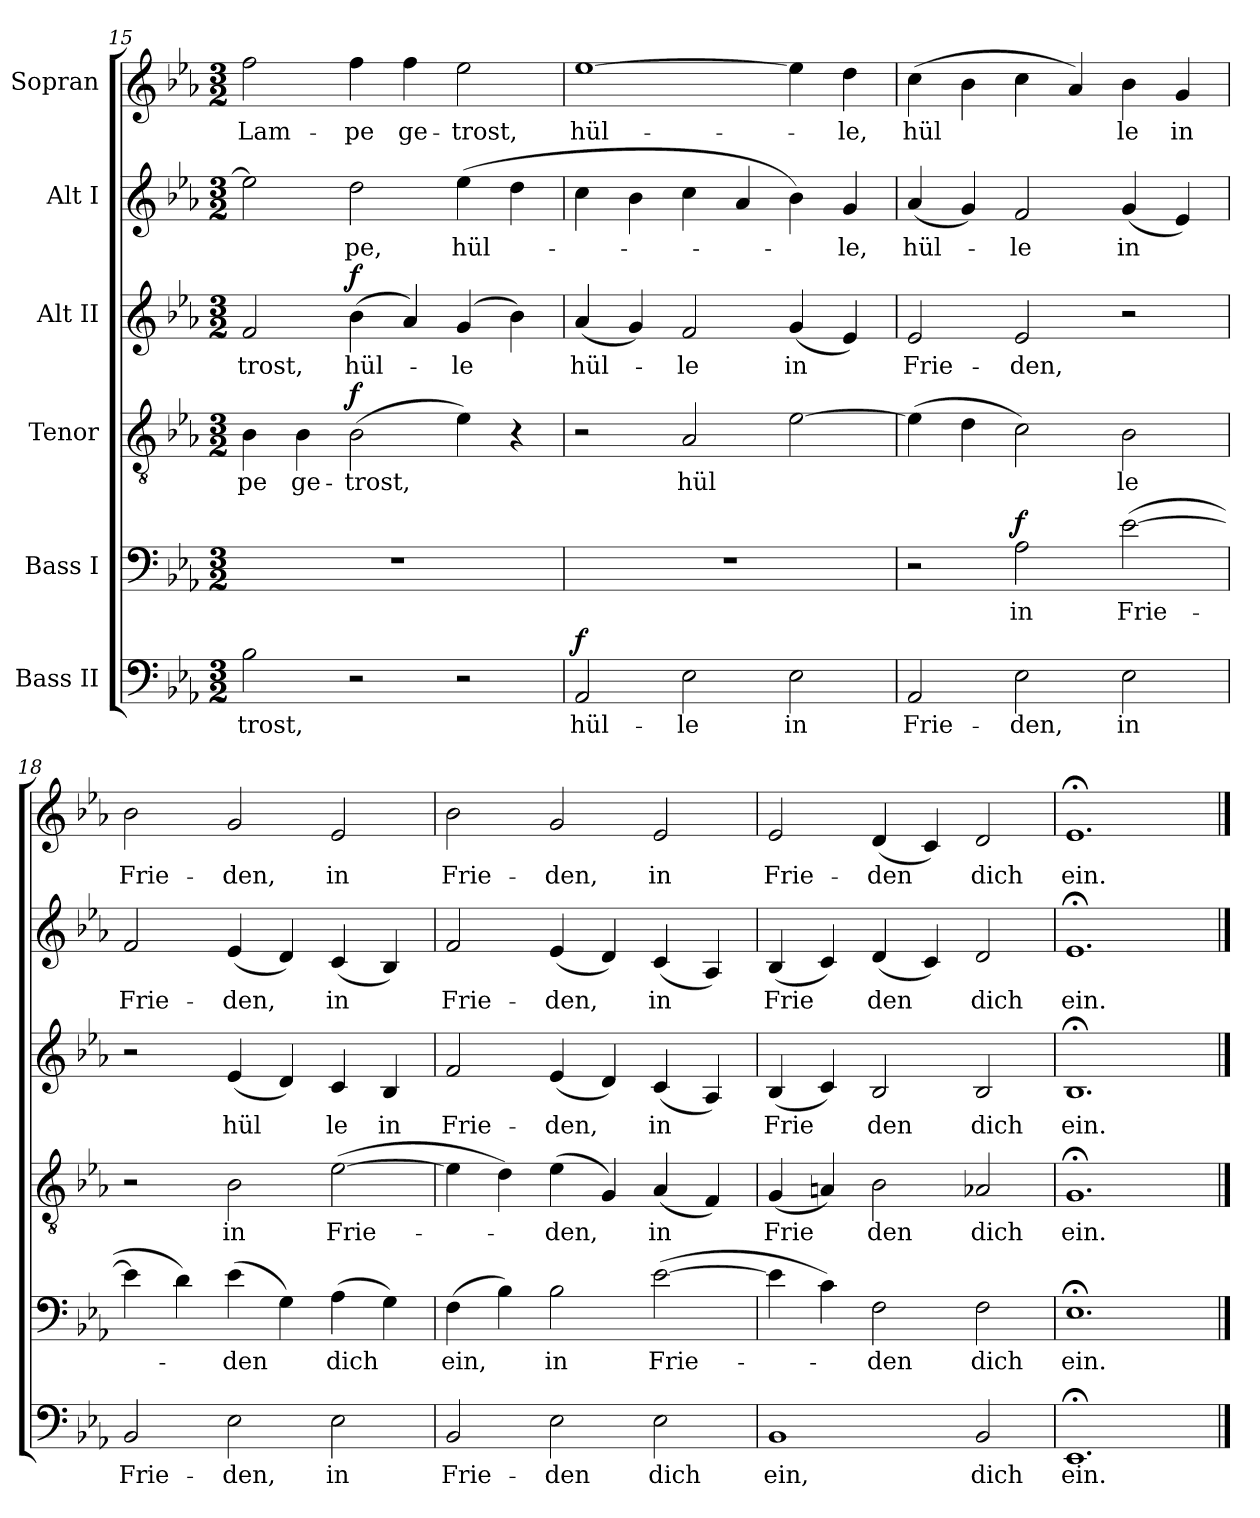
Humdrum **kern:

**kern	**text	**dynam	**kern	**text	**dynam	**kern	**text	**dynam	**kern	**text	**dynam	**kern	**text	**kern	**text
*part6	*part6	*part6	*part5	*part5	*part5	*part4	*part4	*part4	*part3	*part3	*part3	*part2	*part2	*part1	*part1
*staff6	*staff6	*staff6	*staff5	*staff5	*staff5	*staff4	*staff4	*staff4	*staff3	*staff3	*staff3	*staff2	*staff2	*staff1	*staff1
*I"Bass II	*	*	*I"Bass I	*	*	*I"Tenor	*	*	*I"Alt II	*	*	*I"Alt I	*	*I"Sopran	*
*clefF4	*	*	*clefF4	*	*	*clefGv2	*	*	*clefG2	*	*	*clefG2	*	*clefG2	*
*k[b-e-a-]	*	*	*k[b-e-a-]	*	*	*k[b-e-a-]	*	*	*k[b-e-a-]	*	*	*k[b-e-a-]	*	*k[b-e-a-]	*
*E-:	*	*	*E-:	*	*	*E-:	*	*	*E-:	*	*	*E-:	*	*E-:	*
*M3/2	*	*	*M3/2	*	*	*M3/2	*	*	*M3/2	*	*	*M3/2	*	*M3/2	*
=15	=15	=15	=15	=15	=15	=15	=15	=15	=15	=15	=15	=15	=15	=15	=15
!	!LO:LY:b	!	!	!	!	!	!LO:LY:b	!	!	!LO:LY:b	!	!	!	!	!LO:LY:b
2B-\	-trost,	.	1.r	.	.	4B-\	-pe	.	2f/	-trost,	.	2ee-\]	.	2ff\	Lam-
!	!	!	!	!	!	!	!LO:LY:b	!	!	!	!	!	!	!	!
.	.	.	.	.	.	4B-\	ge-	.	.	.	.	.	.	.	.
!	!	!	!	!	!	!	!LO:LY:b	!LO:DY:a	!	!LO:LY:b	!LO:DY:a	!	!LO:LY:b	!	!LO:LY:b
2r	.	.	.	.	.	(>2B-\	-trost,	f	(>4b-\	hül-	f	2dd\	-pe,	4ff\	-pe
!	!	!	!	!	!	!	!	!	!	!	!	!	!	!	!LO:LY:b
.	.	.	.	.	.	.	.	.	4a-/)	.	.	.	.	4ff\	ge-
!	!	!	!	!	!	!	!	!	!	!LO:LY:b	!	!	!LO:LY:b	!	!LO:LY:b
2r	.	.	.	.	.	4e-\)	.	.	(>4g/	-le	.	(>4ee-\	hül-	2ee-\	-trost,
.	.	.	.	.	.	4r	.	.	4b-\)	.	.	4dd\	.	.	.
=16	=16	=16	=16	=16	=16	=16	=16	=16	=16	=16	=16	=16	=16	=16	=16
!	!LO:LY:b	!LO:DY:a	!	!	!	!	!	!	!	!LO:LY:b	!	!	!	!	!LO:LY:b
2AA-/	hül-	f	1.r	.	.	2r	.	.	(<4a-/	hül-	.	4cc\	.	[1ee-	hül-
.	.	.	.	.	.	.	.	.	4g/)	.	.	4b-\	.	.	.
!	!LO:LY:b	!	!	!	!	!	!LO:LY:b	!	!	!LO:LY:b	!	!	!	!	!
2E-\	-le	.	.	.	.	2A-/	hül	.	2f/	-le	.	4cc\	.	.	.
.	.	.	.	.	.	.	.	.	.	.	.	4a-/	.	.	.
!	!LO:LY:b	!	!	!	!	!	!	!	!	!LO:LY:b	!	!	!	!	!
2E-\	in	.	.	.	.	[2e-\	.	.	(<4g/	in	.	4b-\)	.	4ee-\]	.
!	!	!	!	!	!	!	!	!	!	!	!	!	!LO:LY:b	!	!LO:LY:b
.	.	.	.	.	.	.	.	.	4e-/)	.	.	4g/	-le,	4dd\	-le,
!!LO:LB:g=z
=17	=17	=17	=17	=17	=17	=17	=17	=17	=17	=17	=17	=17	=17	=17	=17
!	!LO:LY:b	!	!	!	!	!	!	!	!	!LO:LY:b	!	!	!LO:LY:b	!	!LO:LY:b
2AA-/	Frie-	.	2r	.	.	(>4e-\]	.	.	2e-/	Frie-	.	(<4a-/	hül-	(>4cc\	hül
.	.	.	.	.	.	4d\	.	.	.	.	.	4g/)	.	4b-\	.
!	!LO:LY:b	!	!	!LO:LY:b	!LO:DY:a	!	!	!	!	!LO:LY:b	!	!	!LO:LY:b	!	!
2E-\	-den,	.	2A-\	in	f	2c\)	.	.	2e-/	-den,	.	2f/	-le	4cc\	.
.	.	.	.	.	.	.	.	.	.	.	.	.	.	4a-/)	.
!	!LO:LY:b	!	!	!LO:LY:b	!	!	!LO:LY:b	!	!	!	!	!	!LO:LY:b	!	!LO:LY:b
2E-\	in	.	(>[2e-\	Frie-	.	2B-\	le	.	2r	.	.	(<4g/	in	4b-\	le
!	!	!	!	!	!	!	!	!	!	!	!	!	!	!	!LO:LY:b
.	.	.	.	.	.	.	.	.	.	.	.	4e-/)	.	4g/	in
=18	=18	=18	=18	=18	=18	=18	=18	=18	=18	=18	=18	=18	=18	=18	=18
!	!LO:LY:b	!	!	!	!	!	!	!	!	!	!	!	!LO:LY:b	!	!LO:LY:b
2BB-/	Frie-	.	4e-\]	.	.	2r	.	.	2r	.	.	2f/	Frie-	2b-\	Frie-
.	.	.	4d\)	.	.	.	.	.	.	.	.	.	.	.	.
!	!LO:LY:b	!	!	!LO:LY:b	!	!	!LO:LY:b	!	!	!LO:LY:b	!	!	!LO:LY:b	!	!LO:LY:b
2E-\	-den,	.	(>4e-\	-den	.	2B-\	in	.	(<4e-/	hül	.	(<4e-/	-den,	2g/	-den,
.	.	.	4G\)	.	.	.	.	.	4d/)	.	.	4d/)	.	.	.
!	!LO:LY:b	!	!	!LO:LY:b	!	!	!LO:LY:b	!	!	!LO:LY:b	!	!	!LO:LY:b	!	!LO:LY:b
2E-\	in	.	(>4A-\	dich	.	(>[2e-\	Frie-	.	4c/	le	.	(<4c/	in	2e-/	in
!	!	!	!	!	!	!	!	!	!	!LO:LY:b	!	!	!	!	!
.	.	.	4G\)	.	.	.	.	.	4B-/	in	.	4B-/)	.	.	.
=19	=19	=19	=19	=19	=19	=19	=19	=19	=19	=19	=19	=19	=19	=19	=19
!	!LO:LY:b	!	!	!LO:LY:b	!	!	!	!	!	!LO:LY:b	!	!	!LO:LY:b	!	!LO:LY:b
2BB-/	Frie-	.	(>4F\	ein,	.	4e-\]	.	.	2f/	Frie-	.	2f/	Frie-	2b-\	Frie-
.	.	.	4B-\)	.	.	4d\)	.	.	.	.	.	.	.	.	.
!	!LO:LY:b	!	!	!LO:LY:b	!	!	!LO:LY:b	!	!	!LO:LY:b	!	!	!LO:LY:b	!	!LO:LY:b
2E-\	-den	.	2B-\	in	.	(>4e-\	-den,	.	(<4e-/	-den,	.	(<4e-/	-den,	2g/	-den,
.	.	.	.	.	.	4G/)	.	.	4d/)	.	.	4d/)	.	.	.
!	!LO:LY:b	!	!	!LO:LY:b	!	!	!LO:LY:b	!	!	!LO:LY:b	!	!	!LO:LY:b	!	!LO:LY:b
2E-\	dich	.	(>[2e-\	Frie-	.	(<4A-/	in	.	(<4c/	in	.	(<4c/	in	2e-/	in
.	.	.	.	.	.	4F/)	.	.	4A-/)	.	.	4A-/)	.	.	.
=20	=20	=20	=20	=20	=20	=20	=20	=20	=20	=20	=20	=20	=20	=20	=20
!	!LO:LY:b	!	!	!	!	!	!LO:LY:b	!	!	!LO:LY:b	!	!	!LO:LY:b	!	!LO:LY:b
1BB-	ein,	.	4e-\]	.	.	(<4G/	Frie	.	(<4B-/	Frie	.	(<4B-/	Frie	2e-/	Frie-
.	.	.	4c\)	.	.	4An/)	.	.	4c/)	.	.	4c/)	.	.	.
!	!	!	!	!LO:LY:b	!	!	!LO:LY:b	!	!	!LO:LY:b	!	!	!LO:LY:b	!	!LO:LY:b
.	.	.	2F\	-den	.	2B-\	den	.	2B-/	den	.	(<4d/	den	(<4d/	-den
.	.	.	.	.	.	.	.	.	.	.	.	4c/)	.	4c/)	.
!	!LO:LY:b	!	!	!LO:LY:b	!	!	!LO:LY:b	!	!	!LO:LY:b	!	!	!LO:LY:b	!	!LO:LY:b
2BB-/	dich	.	2F\	dich	.	2A-X/	dich	.	2B-/	dich	.	2d/	dich	2d/	dich
=21	=21	=21	=21	=21	=21	=21	=21	=21	=21	=21	=21	=21	=21	=21	=21
!	!LO:LY:b	!	!	!LO:LY:b	!	!	!LO:LY:b	!	!	!LO:LY:b	!	!	!LO:LY:b	!	!LO:LY:b
1.EE-;	ein.	.	1.E-;<	ein.	.	1.G;	ein.	.	1.B-;	ein.	.	1.e-;	ein.	1.e-;	ein.
==	==	==	==	==	==	==	==	==	==	==	==	==	==	==	==
*-	*-	*-	*-	*-	*-	*-	*-	*-	*-	*-	*-	*-	*-	*-	*-
